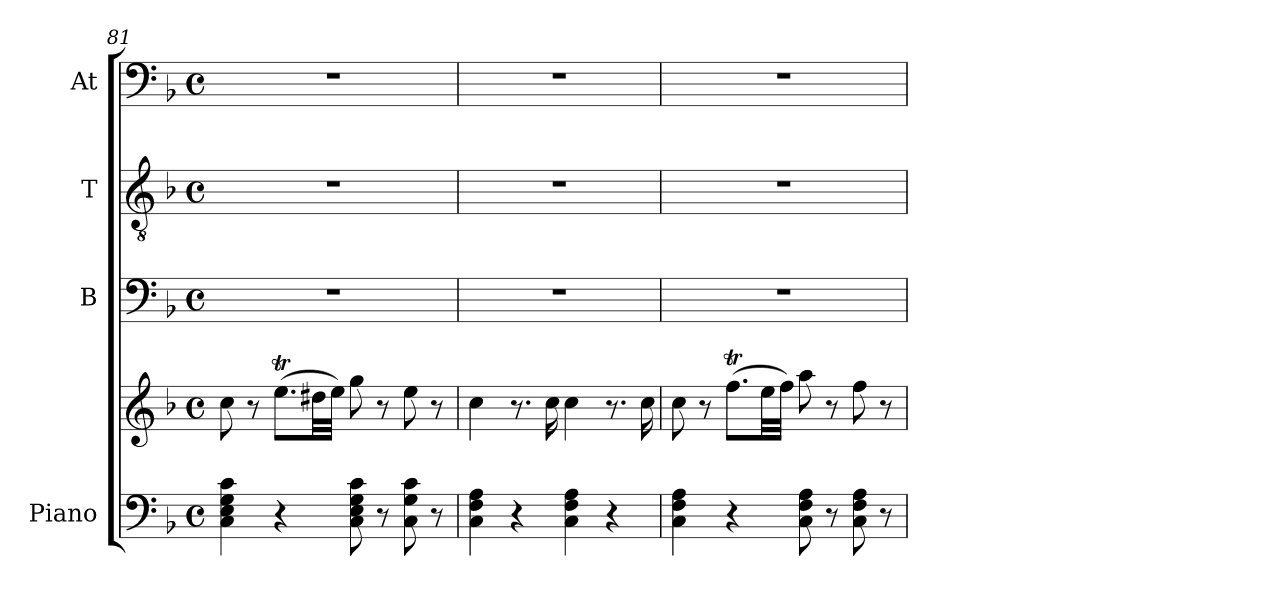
**kern	**kern	**kern	**kern	**kern
*part4	*part4	*part3	*part2	*part1
*staff5	*staff4	*staff3	*staff2	*staff1
*I"Piano	*	*I"B	*I"T	*I"At
*I'Pno	*	*I'B	*I'T	*I'At
*clefF4	*clefG2	*clefF4	*clefGv2	*clefF4
*k[b-]	*k[b-]	*k[b-]	*k[b-]	*k[b-]
*M4/4	*M4/4	*M4/4	*M4/4	*M4/4
*met(c)	*met(c)	*met(c)	*met(c)	*met(c)
=81	=81	=81	=81	=81
4C\ 4E\ 4G\ 4c\	8cc\	1r	1r	1r
.	8r	.	.	.
4r	(>8.eet\L	.	.	.
.	32dd#X\LL	.	.	.
.	32ee\JJJ)	.	.	.
8C\ 8E\ 8G\ 8c\	8gg\	.	.	.
8r	8r	.	.	.
8C\ 8G\ 8c\	8ee\	.	.	.
8r	8r	.	.	.
=82	=82	=82	=82	=82
4C\ 4F\ 4A\	4cc\	1r	1r	1r
4r	8.r	.	.	.
.	16cc\	.	.	.
4C\ 4F\ 4A\	4cc\	.	.	.
4r	8.r	.	.	.
.	16cc\	.	.	.
!!LO:LB:g=z
=83	=83	=83	=83	=83
4C\ 4F\ 4A\	8cc\	1r	1r	1r
.	8r	.	.	.
4r	(>8.ffT\L	.	.	.
.	32ee\LL	.	.	.
.	32ff\JJJ)	.	.	.
8C\ 8F\ 8A\	8aa\	.	.	.
8r	8r	.	.	.
8C\ 8F\ 8A\	8ff\	.	.	.
8r	8r	.	.	.
=	=	=	=	=
*-	*-	*-	*-	*-
